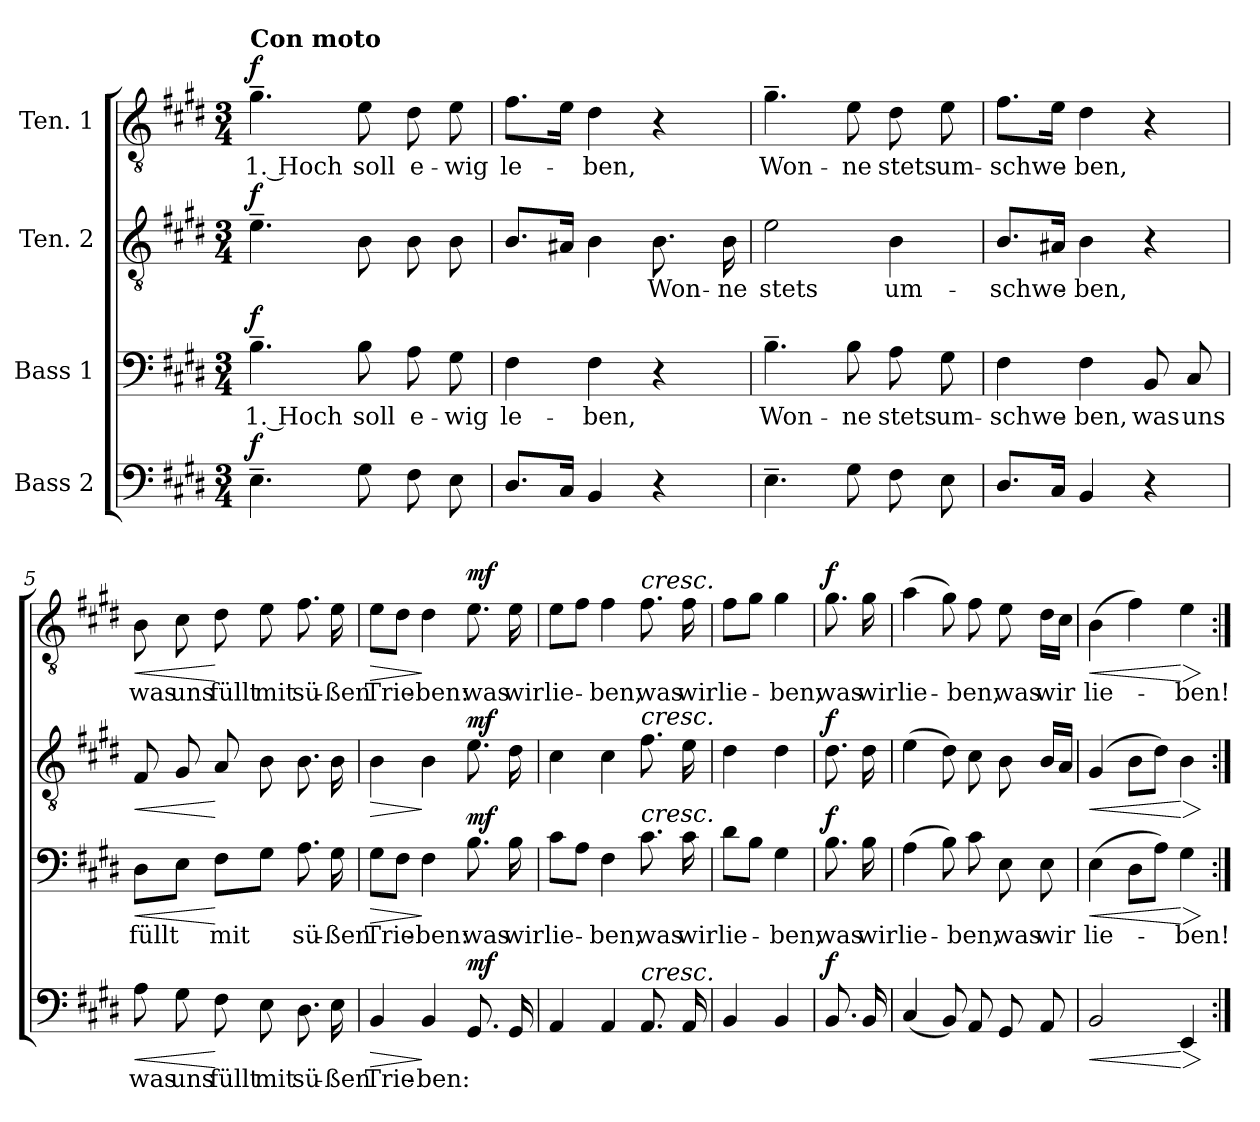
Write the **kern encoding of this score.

**kern	**text	**dynam	**kern	**text	**dynam	**kern	**text	**dynam	**kern	**text	**dynam
*part4	*part4	*part4	*part3	*part3	*part3	*part2	*part2	*part2	*part1	*part1	*part1
*staff4	*staff4	*staff4	*staff3	*staff3	*staff3	*staff2	*staff2	*staff2	*staff1	*staff1	*staff1
*I"Bass 2	*	*	*I"Bass 1	*	*	*I"Ten. 2	*	*	*I"Ten. 1	*	*
*clefF4	*	*	*clefF4	*	*	*clefGv2	*	*	*clefGv2	*	*
*k[f#c#g#d#]	*	*	*k[f#c#g#d#]	*	*	*k[f#c#g#d#]	*	*	*k[f#c#g#d#]	*	*
*M3/4	*	*	*M3/4	*	*	*M3/4	*	*	*M3/4	*	*
*MM84	*	*	*MM84	*	*	*MM84	*	*	*MM84	*	*
=1	=1	=1	=1	=1	=1	=1	=1	=1	=1	=1	=1
!	!	!	!	!	!	!	!	!	!LO:TX:a:B:t=Con moto	!	!
!	!	!LO:DY:a	!	!LO:LY:b	!LO:DY:a	!	!	!LO:DY:a	!	!LO:LY:b	!LO:DY:a
4.E~\	.	f	4.B~\	1. Hoch	f	4.e~\	.	f	4.g#~\	1. Hoch	f
!	!	!	!	!LO:LY:b	!	!	!	!	!	!LO:LY:b	!
8G#\	.	.	8B\	soll	.	8B\	.	.	8e\	soll	.
!	!	!	!	!LO:LY:b	!	!	!	!	!	!LO:LY:b	!
8F#\	.	.	8A\	e-	.	8B\	.	.	8d#\	e-	.
!	!	!	!	!LO:LY:b	!	!	!	!	!	!LO:LY:b	!
8E\	.	.	8G#\	-wig	.	8B\	.	.	8e\	-wig	.
=2	=2	=2	=2	=2	=2	=2	=2	=2	=2	=2	=2
!	!	!	!	!LO:LY:b	!	!	!	!	!	!LO:LY:b	!
8.D#/L	.	.	4F#\	le-	.	8.B/L	.	.	8.f#\L	le-	.
16C#/Jk	.	.	.	.	.	16A#X/Jk	.	.	16e\Jk	.	.
!	!	!	!	!LO:LY:b	!	!	!	!	!	!LO:LY:b	!
4BB/	.	.	4F#\	-ben,	.	4B\	.	.	4d#\	-ben,	.
!	!	!	!	!	!	!	!LO:LY:b	!	!	!	!
4r	.	.	4r	.	.	8.B\	Won-	.	4r	.	.
!	!	!	!	!	!	!	!LO:LY:b	!	!	!	!
.	.	.	.	.	.	16B\	-ne	.	.	.	.
=3	=3	=3	=3	=3	=3	=3	=3	=3	=3	=3	=3
!	!	!	!	!LO:LY:b	!	!	!LO:LY:b	!	!	!LO:LY:b	!
4.E~\	.	.	4.B~\	Won-	.	2e\	stets	.	4.g#~\	Won-	.
!	!	!	!	!LO:LY:b	!	!	!	!	!	!LO:LY:b	!
8G#\	.	.	8B\	-ne	.	.	.	.	8e\	-ne	.
!	!	!	!	!LO:LY:b	!	!	!LO:LY:b	!	!	!LO:LY:b	!
8F#\	.	.	8A\	stets	.	4B\	um-	.	8d#\	stets	.
!	!	!	!	!LO:LY:b	!	!	!	!	!	!LO:LY:b	!
8E\	.	.	8G#\	um-	.	.	.	.	8e\	um-	.
=4	=4	=4	=4	=4	=4	=4	=4	=4	=4	=4	=4
!	!	!	!	!LO:LY:b	!	!	!LO:LY:b	!	!	!LO:LY:b	!
8.D#/L	.	.	4F#\	-schwe-	.	8.B/L	-schwe-	.	8.f#\L	-schwe-	.
16C#/Jk	.	.	.	.	.	16A#X/Jk	.	.	16e\Jk	.	.
!	!	!	!	!LO:LY:b	!	!	!LO:LY:b	!	!	!LO:LY:b	!
4BB/	.	.	4F#\	-ben,	.	4B\	-ben,	.	4d#\	-ben,	.
!	!	!	!	!LO:LY:b	!	!	!	!	!	!	!
4r	.	.	8BB/	was	.	4r	.	.	4r	.	.
!	!	!	!	!LO:LY:b	!	!	!	!	!	!	!
.	.	.	8C#/	uns	.	.	.	.	.	.	.
!!LO:LB:g=z
=5	=5	=5	=5	=5	=5	=5	=5	=5	=5	=5	=5
!	!LO:LY:b	!LO:HP:b	!	!LO:LY:b	!LO:HP:b	!	!	!LO:HP:b	!	!LO:LY:b	!LO:HP:b
8A\	was	<	8D#\L	füllt	<	8F#/	.	<	8B\	was	<
!	!LO:LY:b	!	!	!	!	!	!	!	!	!LO:LY:b	!
8G#\	uns	.	8E\J	.	.	8G#/	.	.	8c#\	uns	.
!	!LO:LY:b	!	!	!LO:LY:b	!	!	!	!	!	!LO:LY:b	!
8F#\	füllt	[	8F#\L	mit	[	8A/	.	[	8d#\	füllt	[
!	!LO:LY:b	!	!	!	!	!	!	!	!	!LO:LY:b	!
8E\	mit	.	8G#\J	.	.	8B\	.	.	8e\	mit	.
!	!LO:LY:b	!	!	!LO:LY:b	!	!	!	!	!	!LO:LY:b	!
8.D#\	sü-	.	8.A\	sü-	.	8.B\	.	.	8.f#\	sü-	.
!	!LO:LY:b	!	!	!LO:LY:b	!	!	!	!	!	!LO:LY:b	!
16E\	-ßen	.	16G#\	-ßen	.	16B\	.	.	16e\	-ßen	.
=6	=6	=6	=6	=6	=6	=6	=6	=6	=6	=6	=6
!	!LO:LY:b	!LO:HP:b	!	!LO:LY:b	!LO:HP:b	!	!	!LO:HP:b	!	!LO:LY:b	!LO:HP:b
4BB/	Trie-	>	8G#\L	Trie-	>	4B\	.	>	8e\L	Trie-	>
.	.	.	8F#\J	.	.	.	.	.	8d#\J	.	.
!	!LO:LY:b	!	!	!LO:LY:b	!	!	!	!	!	!LO:LY:b	!
4BB/	-ben:	]	4F#\	-ben:	]	4B\	.	]	4d#\	-ben:	]
!	!	!LO:DY:a	!	!LO:LY:b	!LO:DY:a	!	!	!LO:DY:a	!	!LO:LY:b	!LO:DY:a
8.GG#/	.	mf	8.B\	was	mf	8.e\	.	mf	8.e\	was	mf
!	!	!	!	!LO:LY:b	!	!	!	!	!	!LO:LY:b	!
16GG#/	.	.	16B\	wir	.	16d#\	.	.	16e\	wir	.
=7	=7	=7	=7	=7	=7	=7	=7	=7	=7	=7	=7
!	!	!	!	!LO:LY:b	!	!	!	!	!	!LO:LY:b	!
4AA/	.	.	8c#\L	lie-	.	4c#\	.	.	8e\L	lie-	.
.	.	.	8A\J	.	.	.	.	.	8f#\J	.	.
!	!	!	!	!LO:LY:b	!	!	!	!	!	!LO:LY:b	!
4AA/	.	.	4F#\	-ben,	.	4c#\	.	.	4f#\	-ben,	.
!	!	!	!	!	!	!	!	!	!LO:TX:a:i:t=cresc.	!	!
!	!	!	!	!	!	!LO:TX:a:i:t=cresc.	!	!	!	!	!
!	!	!	!LO:TX:a:i:t=cresc.	!	!	!	!	!	!	!	!
!LO:TX:a:i:t=cresc.	!	!	!	!	!	!	!	!	!	!	!
!	!	!	!	!LO:LY:b	!	!	!	!	!	!LO:LY:b	!
8.AA/	.	.	8.c#\	was	.	8.f#\	.	.	8.f#\	was	.
!	!	!	!	!LO:LY:b	!	!	!	!	!	!LO:LY:b	!
16AA/	.	.	16c#\	wir	.	16e\	.	.	16f#\	wir	.
=8	=8	=8	=8	=8	=8	=8	=8	=8	=8	=8	=8
!	!	!	!	!LO:LY:b	!	!	!	!	!	!LO:LY:b	!
4BB/	.	.	8d#\L	lie-	.	4d#\	.	.	8f#\L	lie-	.
.	.	.	8B\J	.	.	.	.	.	8g#\J	.	.
!	!	!	!	!LO:LY:b	!	!	!	!	!	!LO:LY:b	!
4BB/	.	.	4G#\	-ben,	.	4d#\	.	.	4g#\	-ben,	.
!!LO:LB:g=z
=8X1	=8X1	=8X1	=8X1	=8X1	=8X1	=8X1	=8X1	=8X1	=8X1	=8X1	=8X1
!	!	!LO:DY:a	!	!LO:LY:b	!LO:DY:a	!	!	!LO:DY:a	!	!LO:LY:b	!LO:DY:a
8.BB/	.	f	8.B\	was	f	8.d#\	.	f	8.g#\	was	f
!	!	!	!	!LO:LY:b	!	!	!	!	!	!LO:LY:b	!
16BB/	.	.	16B\	wir	.	16d#\	.	.	16g#\	wir	.
=9	=9	=9	=9	=9	=9	=9	=9	=9	=9	=9	=9
!	!	!	!	!LO:LY:b	!	!	!	!	!	!LO:LY:b	!
(4C#/	.	.	(4A\	lie-	.	(4e\	.	.	(4a\	lie-	.
8BB/)	.	.	8B\)	.	.	8d#\)	.	.	8g#\)	.	.
!	!	!	!	!LO:LY:b	!	!	!	!	!	!LO:LY:b	!
8AA/	.	.	8c#\	-ben,	.	8c#\	.	.	8f#\	-ben,	.
!	!	!	!	!LO:LY:b	!	!	!	!	!	!LO:LY:b	!
8GG#/	.	.	8E\	was	.	8B\	.	.	8e\	was	.
!	!	!	!	!LO:LY:b	!	!	!	!	!	!LO:LY:b	!
8AA/	.	.	8E\	wir	.	16B/LL	.	.	16d#\LL	wir	.
.	.	.	.	.	.	16A/JJ	.	.	16c#\JJ	.	.
=10	=10	=10	=10	=10	=10	=10	=10	=10	=10	=10	=10
!	!	!LO:HP:b	!	!LO:LY:b	!LO:HP:b	!	!	!LO:HP:b	!	!LO:LY:b	!LO:HP:b
2BB/	.	<	(4E\	lie-	<	(4G#/	.	<	(4B\	lie-	<
.	.	.	8D#\L	.	.	8B\L	.	.	4f#\)	.	.
.	.	.	8A\J)	.	.	8d#\J)	.	.	.	.	.
!	!	!LO:HP:n=1:b	!	!LO:LY:b	!LO:HP:n=1:b	!	!	!LO:HP:n=1:b	!	!LO:LY:b	!LO:HP:n=1:b
4EE/	.	[ >	4G#\	-ben!	[ >	4B\	.	[ >	4e\	-ben!	[ >
.	.	]	.	.	]	.	.	]	.	.	]
=:|!	=:|!	=:|!	=:|!	=:|!	=:|!	=:|!	=:|!	=:|!	=:|!	=:|!	=:|!
*-	*-	*-	*-	*-	*-	*-	*-	*-	*-	*-	*-
